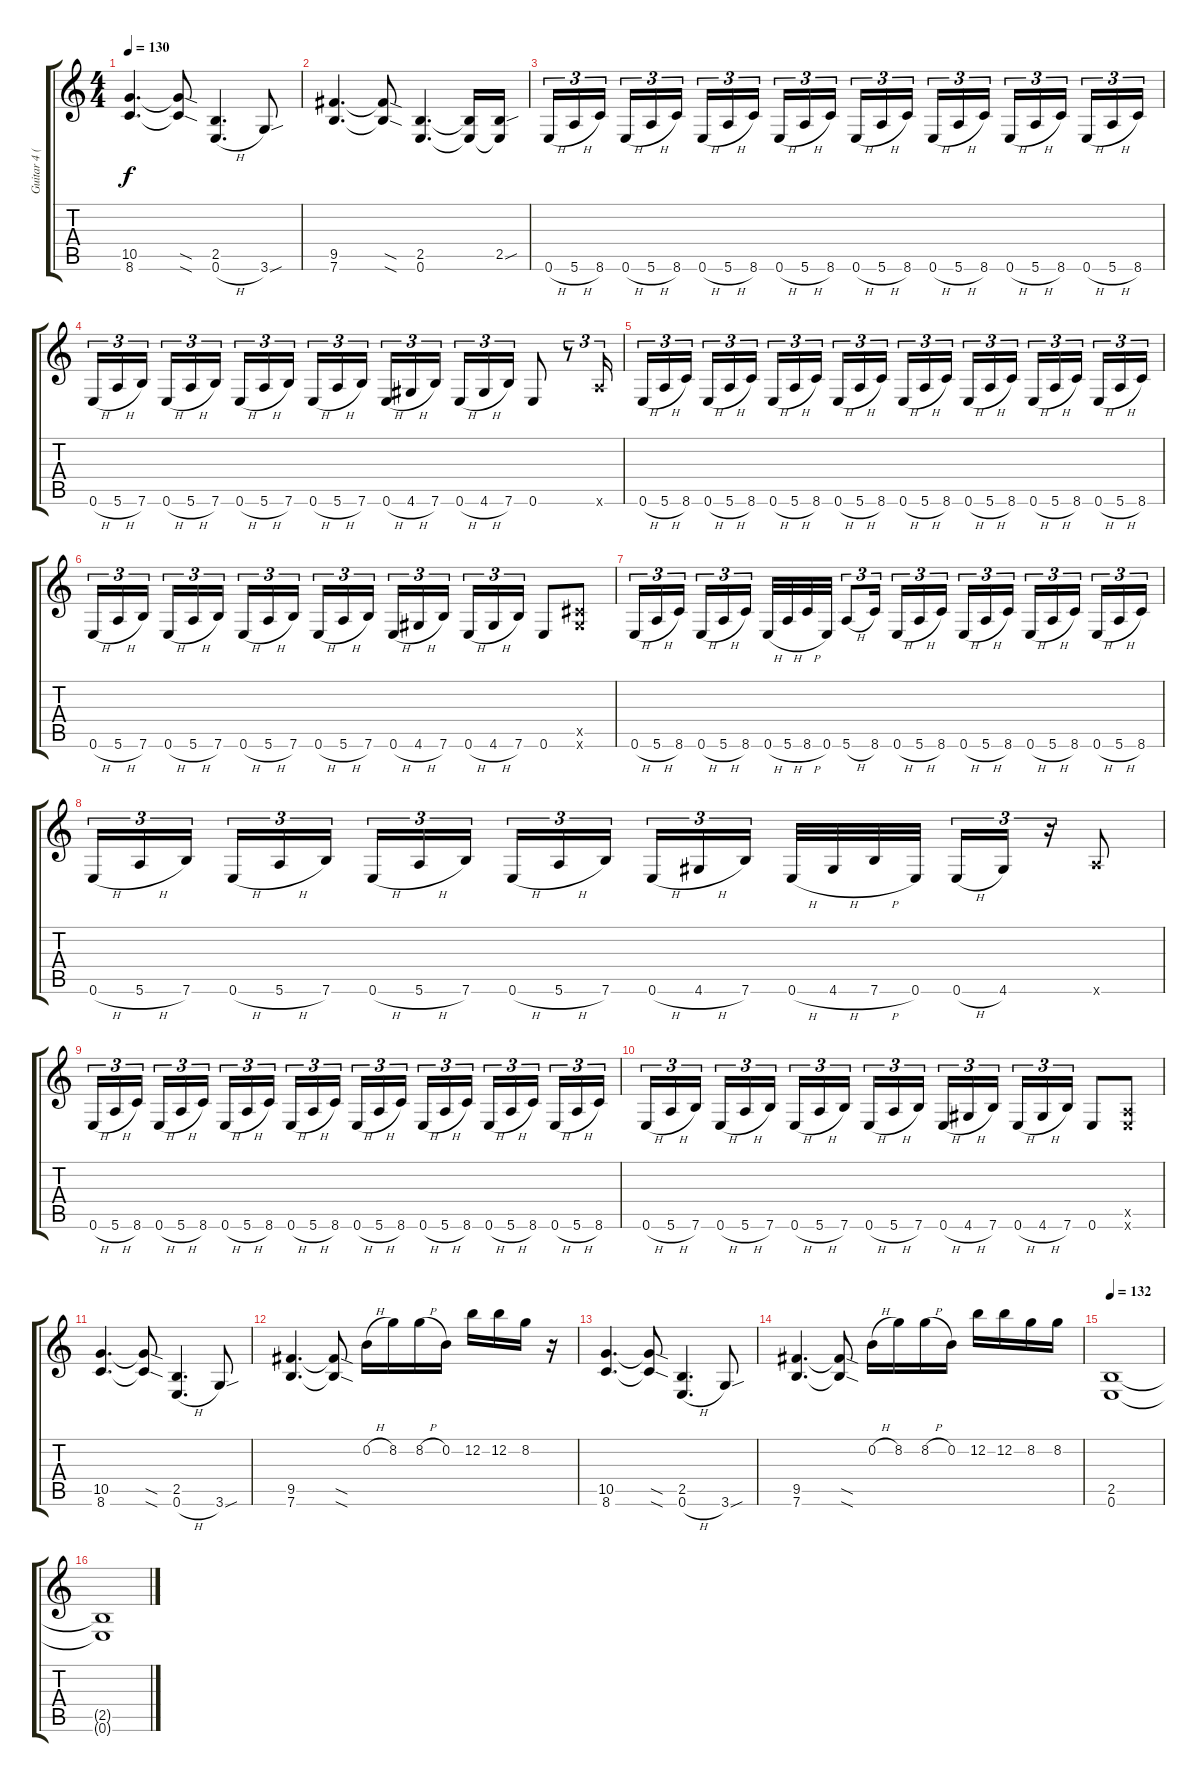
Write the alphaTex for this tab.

\track ("Guitar 4 (Distortion)" "Guitar 4 (") {instrument distortionguitar}
\staff {score tabs}
\tuning (E4 B3 G3 D3 A2 E2) {hide}
\ts (4 4)
\tempo 130
\clef g2
\ks c
(10.5 8.6).4{d dy f} (10.5{sod t} 8.6{sod t}).8 (2.5 0.6{h}).4{d} 3.6{sou}.8 |
(9.5 7.6).4{d} (9.5{sod t} 7.6{sod t}).8 (2.5 0.6).4{d} (2.5{t} 0.6{t}).16 (2.5{sou} 0.6{t}).16 |
0.6{h}.16{tu (3 2)} 5.6{h}.16{tu (3 2)} 8.6.16{tu (3 2) beam splitsecondary} 0.6{h}.16{tu (3 2)} 5.6{h}.16{tu (3 2)} 8.6.16{tu (3 2)} 0.6{h}.16{tu (3 2)} 5.6{h}.16{tu (3 2)} 8.6.16{tu (3 2) beam splitsecondary} 0.6{h}.16{tu (3 2)} 5.6{h}.16{tu (3 2)} 8.6.16{tu (3 2)} 0.6{h}.16{tu (3 2)} 5.6{h}.16{tu (3 2)} 8.6.16{tu (3 2) beam splitsecondary} 0.6{h}.16{tu (3 2)} 5.6{h}.16{tu (3 2)} 8.6.16{tu (3 2)} 0.6{h}.16{tu (3 2)} 5.6{h}.16{tu (3 2)} 8.6.16{tu (3 2) beam splitsecondary} 0.6{h}.16{tu (3 2)} 5.6{h}.16{tu (3 2)} 8.6.16{tu (3 2)} |
0.6{h}.16{tu (3 2)} 5.6{h}.16{tu (3 2)} 7.6.16{tu (3 2) beam splitsecondary} 0.6{h}.16{tu (3 2)} 5.6{h}.16{tu (3 2)} 7.6.16{tu (3 2)} 0.6{h}.16{tu (3 2)} 5.6{h}.16{tu (3 2)} 7.6.16{tu (3 2) beam splitsecondary} 0.6{h}.16{tu (3 2)} 5.6{h}.16{tu (3 2)} 7.6.16{tu (3 2)} 0.6{h}.16{tu (3 2)} 4.6{h}.16{tu (3 2)} 7.6.16{tu (3 2) beam splitsecondary} 0.6{h}.16{tu (3 2)} 4.6{h}.16{tu (3 2)} 7.6.16{tu (3 2)} 0.6.8 r.8{tu (3 2)} 5.6{x}.16{tu (3 2)} |
0.6{h}.16{tu (3 2)} 5.6{h}.16{tu (3 2)} 8.6.16{tu (3 2) beam splitsecondary} 0.6{h}.16{tu (3 2)} 5.6{h}.16{tu (3 2)} 8.6.16{tu (3 2)} 0.6{h}.16{tu (3 2)} 5.6{h}.16{tu (3 2)} 8.6.16{tu (3 2) beam splitsecondary} 0.6{h}.16{tu (3 2)} 5.6{h}.16{tu (3 2)} 8.6.16{tu (3 2)} 0.6{h}.16{tu (3 2)} 5.6{h}.16{tu (3 2)} 8.6.16{tu (3 2) beam splitsecondary} 0.6{h}.16{tu (3 2)} 5.6{h}.16{tu (3 2)} 8.6.16{tu (3 2)} 0.6{h}.16{tu (3 2)} 5.6{h}.16{tu (3 2)} 8.6.16{tu (3 2) beam splitsecondary} 0.6{h}.16{tu (3 2)} 5.6{h}.16{tu (3 2)} 8.6.16{tu (3 2)} |
0.6{h}.16{tu (3 2)} 5.6{h}.16{tu (3 2)} 7.6.16{tu (3 2) beam splitsecondary} 0.6{h}.16{tu (3 2)} 5.6{h}.16{tu (3 2)} 7.6.16{tu (3 2)} 0.6{h}.16{tu (3 2)} 5.6{h}.16{tu (3 2)} 7.6.16{tu (3 2) beam splitsecondary} 0.6{h}.16{tu (3 2)} 5.6{h}.16{tu (3 2)} 7.6.16{tu (3 2)} 0.6{h}.16{tu (3 2)} 4.6{h}.16{tu (3 2)} 7.6.16{tu (3 2) beam splitsecondary} 0.6{h}.16{tu (3 2)} 4.6{h}.16{tu (3 2)} 7.6.16{tu (3 2)} 0.6.8 (4.5{x} 4.6{x}).8 |
0.6{h}.16{tu (3 2)} 5.6{h}.16{tu (3 2)} 8.6.16{tu (3 2) beam splitsecondary} 0.6{h}.16{tu (3 2)} 5.6{h}.16{tu (3 2)} 8.6.16{tu (3 2)} 0.6{h}.32 5.6{h}.32 8.6{h}.32 0.6.32 5.6{h}.8{tu (3 2)} 8.6.16{tu (3 2)} 0.6{h}.16{tu (3 2)} 5.6{h}.16{tu (3 2)} 8.6.16{tu (3 2) beam splitsecondary} 0.6{h}.16{tu (3 2)} 5.6{h}.16{tu (3 2)} 8.6.16{tu (3 2)} 0.6{h}.16{tu (3 2)} 5.6{h}.16{tu (3 2)} 8.6.16{tu (3 2) beam splitsecondary} 0.6{h}.16{tu (3 2)} 5.6{h}.16{tu (3 2)} 8.6.16{tu (3 2)} |
0.6{h}.16{tu (3 2)} 5.6{h}.16{tu (3 2)} 7.6.16{tu (3 2) beam splitsecondary} 0.6{h}.16{tu (3 2)} 5.6{h}.16{tu (3 2)} 7.6.16{tu (3 2)} 0.6{h}.16{tu (3 2)} 5.6{h}.16{tu (3 2)} 7.6.16{tu (3 2) beam splitsecondary} 0.6{h}.16{tu (3 2)} 5.6{h}.16{tu (3 2)} 7.6.16{tu (3 2)} 0.6{h}.16{tu (3 2)} 4.6{h}.16{tu (3 2)} 7.6.16{tu (3 2) beam splitsecondary} 0.6{h}.32 4.6{h}.32 7.6{h}.32 0.6.32 0.6{h}.16{tu (3 2)} 4.6.16{tu (3 2)} r.16{tu (3 2)} 5.6{x}.8 |
0.6{h}.16{tu (3 2)} 5.6{h}.16{tu (3 2)} 8.6.16{tu (3 2) beam splitsecondary} 0.6{h}.16{tu (3 2)} 5.6{h}.16{tu (3 2)} 8.6.16{tu (3 2)} 0.6{h}.16{tu (3 2)} 5.6{h}.16{tu (3 2)} 8.6.16{tu (3 2) beam splitsecondary} 0.6{h}.16{tu (3 2)} 5.6{h}.16{tu (3 2)} 8.6.16{tu (3 2)} 0.6{h}.16{tu (3 2)} 5.6{h}.16{tu (3 2)} 8.6.16{tu (3 2) beam splitsecondary} 0.6{h}.16{tu (3 2)} 5.6{h}.16{tu (3 2)} 8.6.16{tu (3 2)} 0.6{h}.16{tu (3 2)} 5.6{h}.16{tu (3 2)} 8.6.16{tu (3 2) beam splitsecondary} 0.6{h}.16{tu (3 2)} 5.6{h}.16{tu (3 2)} 8.6.16{tu (3 2)} |
0.6{h}.16{tu (3 2)} 5.6{h}.16{tu (3 2)} 7.6.16{tu (3 2) beam splitsecondary} 0.6{h}.16{tu (3 2)} 5.6{h}.16{tu (3 2)} 7.6.16{tu (3 2)} 0.6{h}.16{tu (3 2)} 5.6{h}.16{tu (3 2)} 7.6.16{tu (3 2) beam splitsecondary} 0.6{h}.16{tu (3 2)} 5.6{h}.16{tu (3 2)} 7.6.16{tu (3 2)} 0.6{h}.16{tu (3 2)} 4.6{h}.16{tu (3 2)} 7.6.16{tu (3 2) beam splitsecondary} 0.6{h}.16{tu (3 2)} 4.6{h}.16{tu (3 2)} 7.6.16{tu (3 2)} 0.6.8 (0.5{x} 0.6{x}).8 |
(10.5 8.6).4{d} (10.5{sod t} 8.6{sod t}).8 (2.5 0.6{h}).4{d} 3.6{sou}.8 |
(9.5 7.6).4{d} (9.5{sod t} 7.6{sod t}).8 0.2{h}.16 8.2.16 8.2{h}.16 0.2.16 12.2.16 12.2.16 8.2.16 r.16 |
(10.5 8.6).4{d} (10.5{sod t} 8.6{sod t}).8 (2.5 0.6{h}).4{d} 3.6{sou}.8 |
(9.5 7.6).4{d} (9.5{sod t} 7.6{sod t}).8 0.2{h}.16 8.2.16 8.2{h}.16 0.2.16 12.2.16 12.2.16 8.2.16 8.2.16 |
\tempo 132
(2.5 0.6).1{volume 0} |
(2.5{t} 0.6{t}).1
